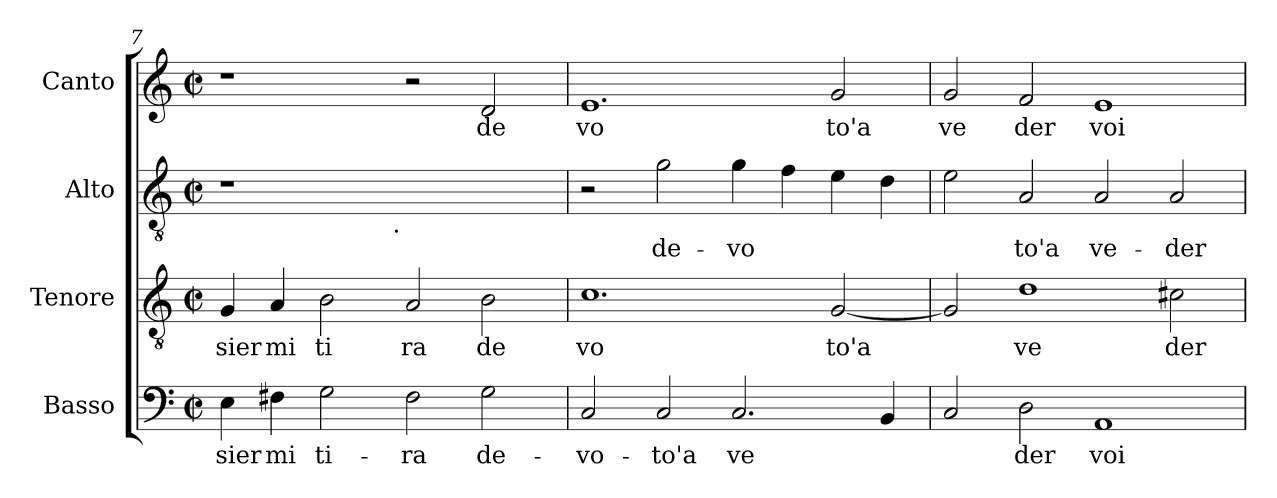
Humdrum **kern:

**kern	**text	**kern	**text	**kern	**text	**kern	**text
*part4	*part4	*part3	*part3	*part2	*part2	*part1	*part1
*staff4	*staff4	*staff3	*staff3	*staff2	*staff2	*staff1	*staff1
*I"Basso	*	*I"Tenore	*	*I"Alto	*	*I"Canto	*
*clefF4	*	*clefGv2	*	*clefGv2	*	*clefG2	*
*k[]	*	*k[]	*	*k[]	*	*k[]	*
*C:	*	*C:	*	*C:	*	*C:	*
*M2/2	*	*M2/2	*	*M2/2	*	*M2/2	*
*met(c|)	*	*met(c|)	*	*met(c|)	*	*met(c|)	*
=7	=7	=7	=7	=7	=7	=7	=7
!	!LO:LY:b:cj	!	!LO:LY:b:cj	!	!	!	!
*	*	*	*	*^	*	*	*
4E\	sier	4G/	sier	1r	2ryy	.	1r	.
!	!LO:LY:b:cj	!	!LO:LY:b:cj	!	!	!	!	!
4F#X\	mi	4A/	mi	.	.	.	.	.
!	!LO:LY:b:cj	!	!LO:LY:b:cj	!	!	!	!	!
2G\	ti-	2B\	ti	.	4...ryy	.	.	.
!	!	!	!	!	!LO:TX:b:t=.	!	!	!
.	.	.	.	.	1ryy	.	.	.
!	!LO:LY:b:cj	!	!LO:LY:b:cj	!	!	!	!	!
2F#\	-ra	2A/	ra	1ryy	.	.	2r	.
!	!LO:LY:b:cj	!	!LO:LY:b:cj	!	!	!	!	!LO:LY:b:cj
2G\	de-	2B\	de	.	.	.	2d/	de
.	.	.	.	.	32ryy	.	.	.
=8	=8	=8	=8	=8	=8	=8	=8	=8
!	!LO:LY:b:cj	!	!LO:LY:b:cj	!	!	!	!	!LO:LY:b:cj
*	*	*	*	*v	*v	*	*	*
2C/	-vo-	1.c	vo	2r	.	1.e	vo
!	!LO:LY:b:cj	!	!	!	!LO:LY:b:cj	!	!
2C/	-to'a	.	.	2g\	de-	.	.
!	!LO:LY:b:cj	!	!	!	!LO:LY:b:cj	!	!
2.C/	ve-	.	.	4g\	-vo-	.	.
!	!	!	!	!	!LO:LY:b:cj	!	!
.	.	.	.	4f\	--	.	.
!	!	!	!LO:LY:b:cj	!	!LO:LY:b:cj	!	!LO:LY:b:cj
.	.	[<2G/	to'a	4e\	--	2g/	to'a
!	!LO:LY:b:cj	!	!	!	!LO:LY:b:cj	!	!
4BB/	--	.	.	4d\	--	.	.
=9	=9	=9	=9	=9	=9	=9	=9
!	!LO:LY:b:cj	!	!LO:LY:b:cj	!	!LO:LY:b:cj	!	!LO:LY:b:cj
2C/	--	2G/]	.	2e\	--	2g/	ve
!	!LO:LY:b:cj	!	!LO:LY:b:cj	!	!LO:LY:b:cj	!	!LO:LY:b:cj
2D\	-der	1d	ve	2A/	-to'a	2f/	der
!	!LO:LY:b:cj	!	!	!	!LO:LY:b:cj	!	!LO:LY:b:cj
1AA	voi	.	.	2A/	ve-	1e	voi
!	!	!	!LO:LY:b:cj	!	!LO:LY:b:cj	!	!
.	.	2c#\	der	2A/	-der	.	.
=	=	=	=	=	=	=	=
*-	*-	*-	*-	*-	*-	*-	*-
